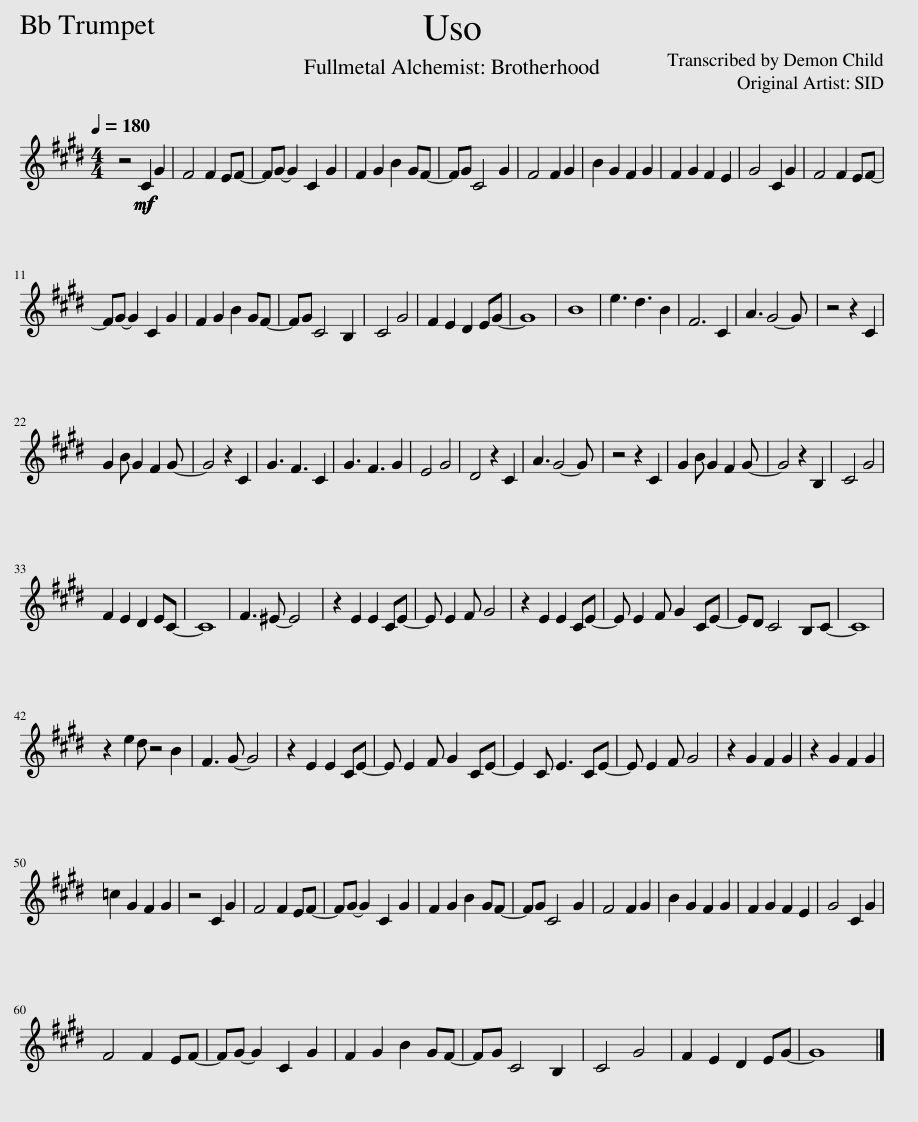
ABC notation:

X:1
L:1/8
Q:1/4=180
M:4/4
I:linebreak $
K:none
V:1 treble transpose=-2
V:1
[K:E] z4!mf!!mf! C2 G2 | F4 F2 EF- | FG- G2 C2 G2 | F2 G2 B2 GF- | FG C4 G2 | %5
 F4 F2 G2 | B2 G2 F2 G2 | F2 G2 F2 E2 | G4 C2 G2 | F4 F2 EF- |$ %10
 FG- G2 C2 G2 | F2 G2 B2 GF- | FG C4 B,2 | C4 G4 | F2 E2 D2 EG- | %15
 G8 | B8 | e3 d3 B2 | F6 C2 | A3 G4- G | %20
 z4 z2 C2 |$ G2 B G2 F2 G- | G4 z2 C2 | G3 F3 C2 | G3 F3 G2 | %25
 E4 G4 | D4 z2 C2 | A3 G4- G | z4 z2 C2 | G2 B G2 F2 G- | %30
 G4 z2 B,2 | C4 G4 |$ F2 E2 D2 EC- | C8 | F3 ^E- E4 | %35
 z2 E2 E2 CE- | E E2 F G4 | z2 E2 E2 CE- | E E2 F G2 CE- | ED C4 B,C- | %40
 C8 |$ z2 [ed]2 z2 B2 | F3 G- G4 | z2 E2 E2 CE- | E E2 F G2 CE- | %45
 E2 C E3 CE- | E E2 F G4 | z2 G2 F2 G2 | z2 G2 F2 G2 |$ =c2 G2 F2 G2 | %50
 z4 C2 G2 | F4 F2 EF- | FG- G2 C2 G2 | F2 G2 B2 GF- | FG C4 G2 | %55
 F4 F2 G2 | B2 G2 F2 G2 | F2 G2 F2 E2 | G4 C2 G2 |$ F4 F2 EF- | %60
 FG- G2 C2 G2 | F2 G2 B2 GF- | FG C4 B,2 | C4 G4 | F2 E2 D2 EG- | %65
 G8 |] %66
